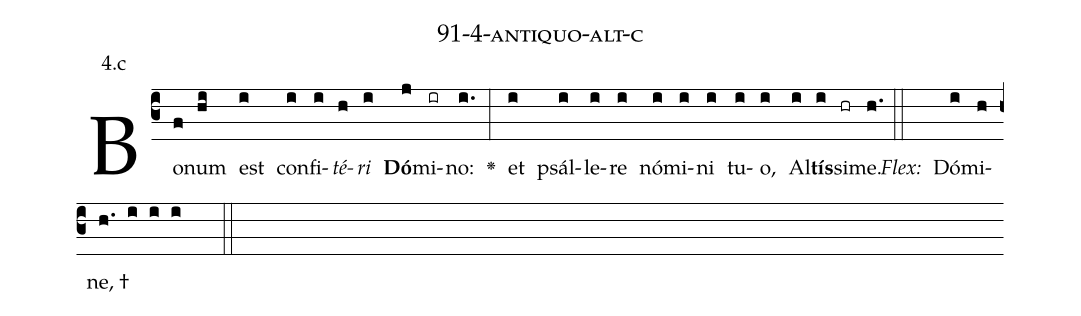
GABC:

name: 91-4-antiquo-alt-c;
annotation: 4.c;
%%
(c3)Bo(f)num(hi) est(i) con(i)fi(i)<i>té</i>(h)<i>ri</i>(i) <b>Dó</b>(j)mi(ir)no:(i.) <v>\greheightstar</v>(:) et(i) psál(i)le(i)re(i) nó(i)mi(i)ni(i) tu(i)o,(i) Al(i)<b>tís</b>(i)si(hr)me.(h.) (::)
<i>Flex:</i>()  Dó(i)mi(h)ne, †(h. i i i  ::)

%E(i) u(i) o(i) u(i) a(i) e.(h.) (::)
